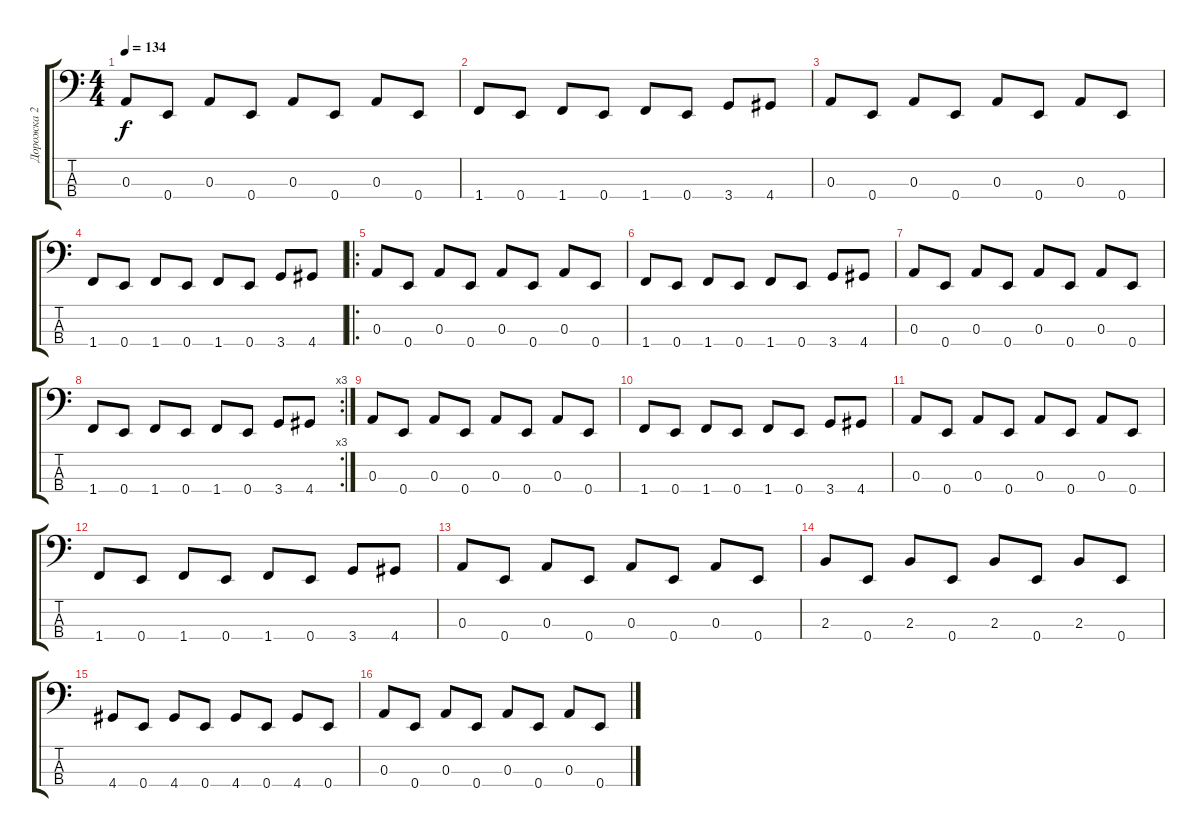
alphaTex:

\track ("Дорожка 2" "Дорожка 2") {instrument electricbassfinger}
\staff {score tabs}
\tuning (G2 D2 A1 E1) {hide}
\ts (4 4)
\tempo 134
\clef f4
\ks c
0.3.8{dy f} 0.4.8 0.3.8 0.4.8 0.3.8 0.4.8 0.3.8 0.4.8 |
1.4.8 0.4.8 1.4.8 0.4.8 1.4.8 0.4.8 3.4.8 4.4.8 |
0.3.8 0.4.8 0.3.8 0.4.8 0.3.8 0.4.8 0.3.8 0.4.8 |
1.4.8 0.4.8 1.4.8 0.4.8 1.4.8 0.4.8 3.4.8 4.4.8 |
\ro
0.3.8 0.4.8 0.3.8 0.4.8 0.3.8 0.4.8 0.3.8 0.4.8 |
1.4.8 0.4.8 1.4.8 0.4.8 1.4.8 0.4.8 3.4.8 4.4.8 |
0.3.8 0.4.8 0.3.8 0.4.8 0.3.8 0.4.8 0.3.8 0.4.8 |
\rc 3
1.4.8 0.4.8 1.4.8 0.4.8 1.4.8 0.4.8 3.4.8 4.4.8 |
0.3.8 0.4.8 0.3.8 0.4.8 0.3.8 0.4.8 0.3.8 0.4.8 |
1.4.8 0.4.8 1.4.8 0.4.8 1.4.8 0.4.8 3.4.8 4.4.8 |
0.3.8 0.4.8 0.3.8 0.4.8 0.3.8 0.4.8 0.3.8 0.4.8 |
1.4.8 0.4.8 1.4.8 0.4.8 1.4.8 0.4.8 3.4.8 4.4.8 |
0.3.8 0.4.8 0.3.8 0.4.8 0.3.8 0.4.8 0.3.8 0.4.8 |
2.3.8 0.4.8 2.3.8 0.4.8 2.3.8 0.4.8 2.3.8 0.4.8 |
4.4.8 0.4.8 4.4.8 0.4.8 4.4.8 0.4.8 4.4.8 0.4.8 |
0.3.8 0.4.8 0.3.8 0.4.8 0.3.8 0.4.8 0.3.8 0.4.8
